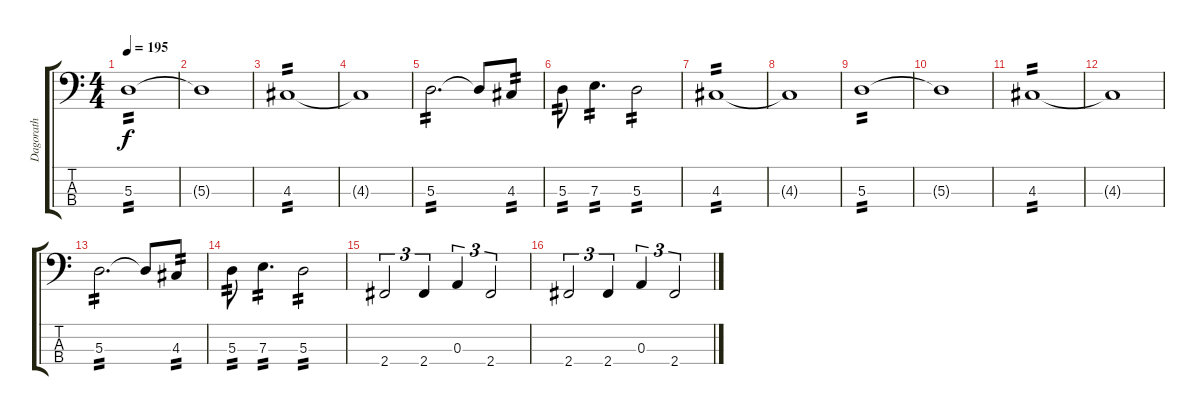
\track ("Dagorath" "Dagorath") {instrument electricbasspick}
\staff {score tabs}
\tuning (G2 D2 A1 E1) {hide}
\ts (4 4)
\tempo 195
\clef f4
\ks c
5.3.1{tp 2 dy f} |
5.3{t}.1 |
4.3.1{tp 2} |
4.3{t}.1 |
5.3.2{d tp 2} 5.3{t}.8 4.3.8{tp 2} |
5.3.8{tp 2} 7.3.4{d tp 2} 5.3.2{tp 2} |
4.3.1{tp 2} |
4.3{t}.1 |
5.3.1{tp 2} |
5.3{t}.1 |
4.3.1{tp 2} |
4.3{t}.1 |
5.3.2{d tp 2} 5.3{t}.8 4.3.8{tp 2} |
5.3.8{tp 2} 7.3.4{d tp 2} 5.3.2{tp 2} |
2.4.2{tu (3 2)} 2.4.4{tu (3 2)} 0.3.4{tu (3 2)} 2.4.2{tu (3 2)} |
2.4.2{tu (3 2)} 2.4.4{tu (3 2)} 0.3.4{tu (3 2)} 2.4.2{tu (3 2)}
